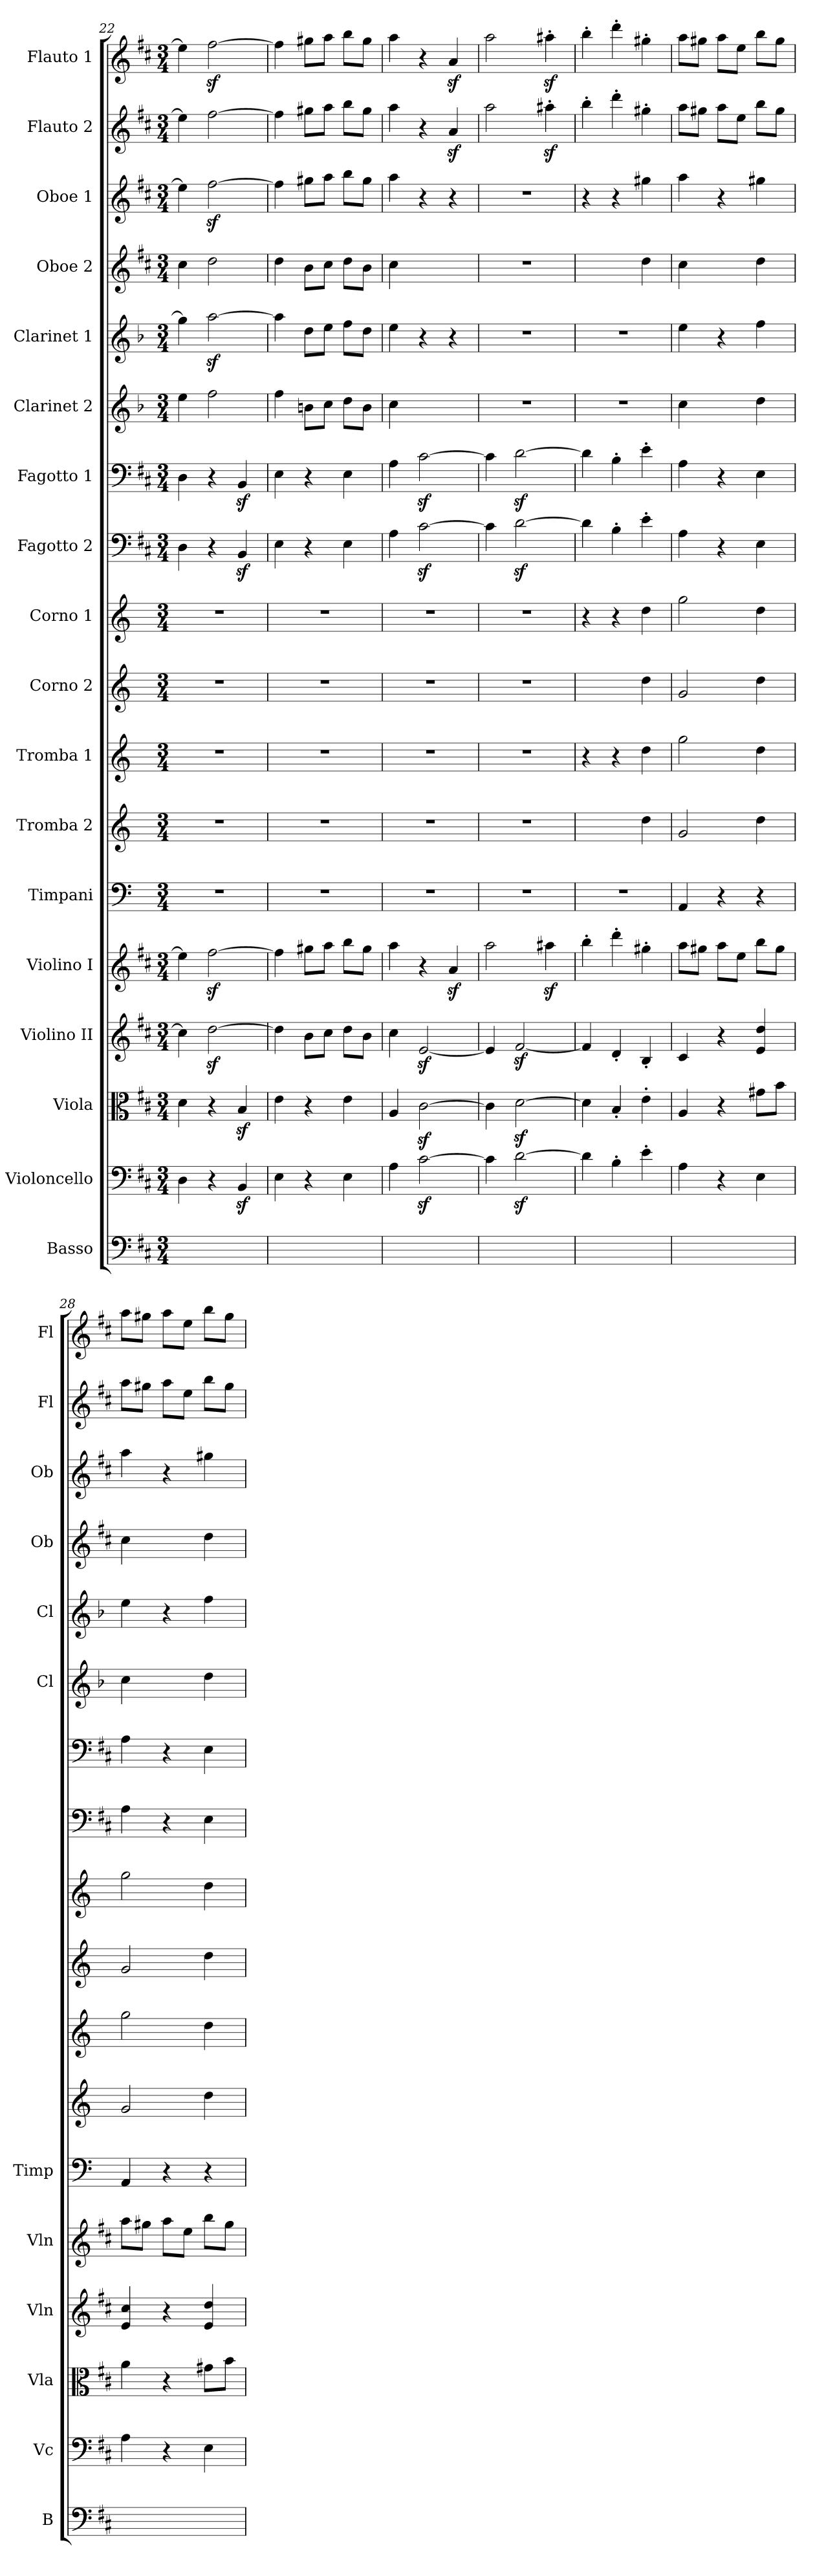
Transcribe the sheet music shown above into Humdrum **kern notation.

**kern	**kern	**kern	**kern	**kern	**kern	**kern	**kern	**kern	**kern	**kern	**kern	**kern	**kern	**kern	**kern	**kern	**kern
*part18	*part17	*part16	*part15	*part14	*part13	*part12	*part11	*part10	*part9	*part8	*part7	*part6	*part5	*part4	*part3	*part2	*part1
*staff18	*staff17	*staff16	*staff15	*staff14	*staff13	*staff12	*staff11	*staff10	*staff9	*staff8	*staff7	*staff6	*staff5	*staff4	*staff3	*staff2	*staff1
*I"Basso	*I"Violoncello	*I"Viola	*I"Violino II	*I"Violino I	*I"Timpani	*I"Tromba 2	*I"Tromba 1	*I"Corno 2	*I"Corno 1	*I"Fagotto 2	*I"Fagotto 1	*I"Clarinet 2	*I"Clarinet 1	*I"Oboe 2	*I"Oboe 1	*I"Flauto 2	*I"Flauto 1
*I'B	*I'Vc	*I'Vla	*I'Vln	*I'Vln	*I'Timp	*	*	*	*	*	*	*I'Cl	*I'Cl	*I'Ob	*I'Ob	*I'Fl	*I'Fl
*clefF4	*clefF4	*clefC3	*clefG2	*clefG2	*clefF4	*clefG2	*clefG2	*clefG2	*clefG2	*clefF4	*clefF4	*clefG2	*clefG2	*clefG2	*clefG2	*clefG2	*clefG2
*ITrd7c12	*	*	*	*	*	*ITrd-1c-2	*ITrd-1c-2	*ITrd6c10	*ITrd6c10	*	*	*ITrd2c3	*ITrd2c3	*	*	*	*
*k[f#c#]	*k[f#c#]	*k[f#c#]	*k[f#c#]	*k[f#c#]	*	*	*	*	*	*k[f#c#]	*k[f#c#]	*k[f#c#]	*k[f#c#]	*k[f#c#]	*k[f#c#]	*k[f#c#]	*k[f#c#]
*M3/4	*M3/4	*M3/4	*M3/4	*M3/4	*M3/4	*M3/4	*M3/4	*M3/4	*M3/4	*M3/4	*M3/4	*M3/4	*M3/4	*M3/4	*M3/4	*M3/4	*M3/4
=22	=22	=22	=22	=22	=22	=22	=22	=22	=22	=22	=22	=22	=22	=22	=22	=22	=22
2.ryy	4D	4d	4cc#]	4ee]	2.r	2.r	2.r	2.r	2.r	4D	4D	4cc#	4ee]	4cc#	4ee]	4ee]	4ee]
.	4r	4r	[2ddz	[2ff#z	.	.	.	.	.	4r	4r	2dd	[2ff#z	2dd	[2ff#z	[2ff#	[2ff#z
.	4BBz	4Bz	.	.	.	.	.	.	.	4BBz	4BBz	.	.	.	.	.	.
=23	=23	=23	=23	=23	=23	=23	=23	=23	=23	=23	=23	=23	=23	=23	=23	=23	=23
2.ryy	4E	4e	4dd]	4ff#]	2.r	2.r	2.r	2.r	2.r	4E	4E	4dd	4ff#]	4dd	4ff#]	4ff#]	4ff#]
.	4r	4r	8b\L	8gg#X\L	.	.	.	.	.	4r	4r	8g#X\L	8b\L	8b\L	8gg#X\L	8gg#X\L	8gg#X\L
.	.	.	8cc#\J	8aa\J	.	.	.	.	.	.	.	8a\J	8cc#\J	8cc#\J	8aa\J	8aa\J	8aa\J
.	4E	4e	8dd\L	8bb\L	.	.	.	.	.	4E	4E	8b\L	8dd\L	8dd\L	8bb\L	8bb\L	8bb\L
.	.	.	8b\J	8gg#\J	.	.	.	.	.	.	.	8g#\J	8b\J	8b\J	8gg#\J	8gg#\J	8gg#\J
=24	=24	=24	=24	=24	=24	=24	=24	=24	=24	=24	=24	=24	=24	=24	=24	=24	=24
2.ryy	4A	4A	4cc#	4aa	2.r	2.r	2.r	2.r	2.r	4A	4A	4a	4cc#	4cc#	4aa	4aa	4aa
.	[2c#z	[2c#z	[2ez	4r	.	.	.	.	.	[2c#z	[2c#z	4ryy	4r	4ryy	4r	4r	4r
.	.	.	.	4az	.	.	.	.	.	.	.	4ryy	4r	4ryy	4r	4az	4az
=25	=25	=25	=25	=25	=25	=25	=25	=25	=25	=25	=25	=25	=25	=25	=25	=25	=25
2.ryy	4c#]	4c#]	4e]	2aa	2.r	2.r	2.r	2.r	2.r	4c#]	4c#]	2.r	2.r	2.r	2.r	2aa	2aa
.	[2dz	[2dz	[2f#z	.	.	.	.	.	.	[2dz	[2dz	.	.	.	.	.	.
.	.	.	.	4aa#Xz	.	.	.	.	.	.	.	.	.	.	.	4aa#Xz'	4aa#Xz'
=26	=26	=26	=26	=26	=26	=26	=26	=26	=26	=26	=26	=26	=26	=26	=26	=26	=26
2.ryy	4d]	4d]	4f#]	4bb'	2.r	4ryy	4r	4ryy	4r	4d]	4d]	2.r	2.r	4ryy	4r	4bb'	4bb'
.	4B'	4B'	4d'	4ddd'	.	4ryy	4r	4ryy	4r	4B'	4B'	.	.	4ryy	4r	4ddd'	4ddd'
.	4e'	4e'	4B'	4gg#X'	.	4ee	4ee	4e	4e	4e'	4e'	.	.	4dd	4gg#X	4gg#X'	4gg#X'
=27	=27	=27	=27	=27	=27	=27	=27	=27	=27	=27	=27	=27	=27	=27	=27	=27	=27
2.ryy	4A	4A	4c#	8aa\L	4AA	2a	2aa	2A	2a	4A	4A	4a	4cc#	4cc#	4aa	8aa\L	8aa\L
.	.	.	.	8gg#X\J	.	.	.	.	.	.	.	.	.	.	.	8gg#X\J	8gg#X\J
.	4r	4r	4r	8aa\L	4r	.	.	.	.	4r	4r	4ryy	4r	4ryy	4r	8aa\L	8aa\L
.	.	.	.	8ee\J	.	.	.	.	.	.	.	.	.	.	.	8ee\J	8ee\J
.	4E	8g#X\L	4e 4dd	8bb\L	4r	4ee	4ee	4e	4e	4E	4E	4b	4dd	4dd	4gg#X	8bb\L	8bb\L
.	.	8b\J	.	8gg#\J	.	.	.	.	.	.	.	.	.	.	.	8gg#\J	8gg#\J
=28	=28	=28	=28	=28	=28	=28	=28	=28	=28	=28	=28	=28	=28	=28	=28	=28	=28
2.ryy	4A	4a	4e 4cc#	8aa\L	4AA	2a	2aa	2A	2a	4A	4A	4a	4cc#	4cc#	4aa	8aa\L	8aa\L
.	.	.	.	8gg#X\J	.	.	.	.	.	.	.	.	.	.	.	8gg#X\J	8gg#X\J
.	4r	4r	4r	8aa\L	4r	.	.	.	.	4r	4r	4ryy	4r	4ryy	4r	8aa\L	8aa\L
.	.	.	.	8ee\J	.	.	.	.	.	.	.	.	.	.	.	8ee\J	8ee\J
.	4E	8g#X\L	4e 4dd	8bb\L	4r	4ee	4ee	4e	4e	4E	4E	4b	4dd	4dd	4gg#X	8bb\L	8bb\L
.	.	8b\J	.	8gg#\J	.	.	.	.	.	.	.	.	.	.	.	8gg#\J	8gg#\J
=	=	=	=	=	=	=	=	=	=	=	=	=	=	=	=	=	=
*-	*-	*-	*-	*-	*-	*-	*-	*-	*-	*-	*-	*-	*-	*-	*-	*-	*-
